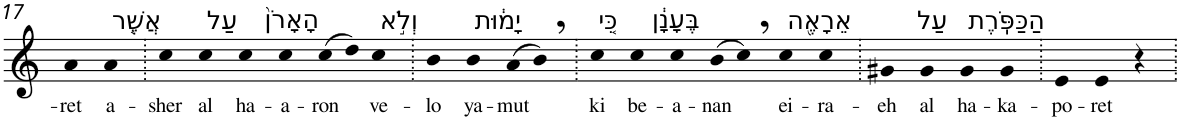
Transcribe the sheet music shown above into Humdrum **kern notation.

**kern	**text
*part1	*part1
*staff1	*staff1
*I"Piano	*
*I'Pno	*
!!LO:PB:g=z
*clefG2	*
*k[]	*
=17	=17
!	!LO:LY:b
4a	-ret
!LO:TX:a:t=אֲשֶׁ֤ר	!
!	!LO:LY:b
4a	a-
=18.	=18.
!	!LO:LY:b
4cc	-sher
!LO:TX:a:t=עַל	!
!	!LO:LY:b
4cc	al
!LO:TX:a:t=הָאָרֹן֙	!
!	!LO:LY:b
4cc	ha-
!	!LO:LY:b
4cc	-a-
!	!LO:LY:b
(>8cc	-ron
8dd)	.
!LO:TX:a:t=וְלֹ֣א	!
!	!LO:LY:b
4cc	ve-
=19.	=19.
!	!LO:LY:b
4b	-lo
!LO:TX:a:t=יָמ֔וּת	!
!	!LO:LY:b
4b	ya-
!	!LO:LY:b
(>8a	-mut
8b,)	.
=20.	=20.
!LO:TX:a:t=כִּ֚י	!
!	!LO:LY:b
4cc	ki
!LO:TX:a:t=בֶּעָנָ֔ן	!
!	!LO:LY:b
4cc	be-
!	!LO:LY:b
4cc	-a-
!	!LO:LY:b
(>8b	-nan
8cc,)	.
!LO:TX:a:t=אֵרָאֶ֖ה	!
!	!LO:LY:b
4cc	ei-
!	!LO:LY:b
4cc	-ra-
=21.	=21.
!	!LO:LY:b
4g#X	-eh
!LO:TX:a:t=עַל	!
!	!LO:LY:b
4g#	al
!LO:TX:a:t=הַכַּפֹּֽרֶת	!
!	!LO:LY:b
4g#	ha-
!	!LO:LY:b
4g#	-ka-
=22.	=22.
!	!LO:LY:b
4e	-po-
!	!LO:LY:b
4e	-ret
4r	.
=.	=.
*-	*-
